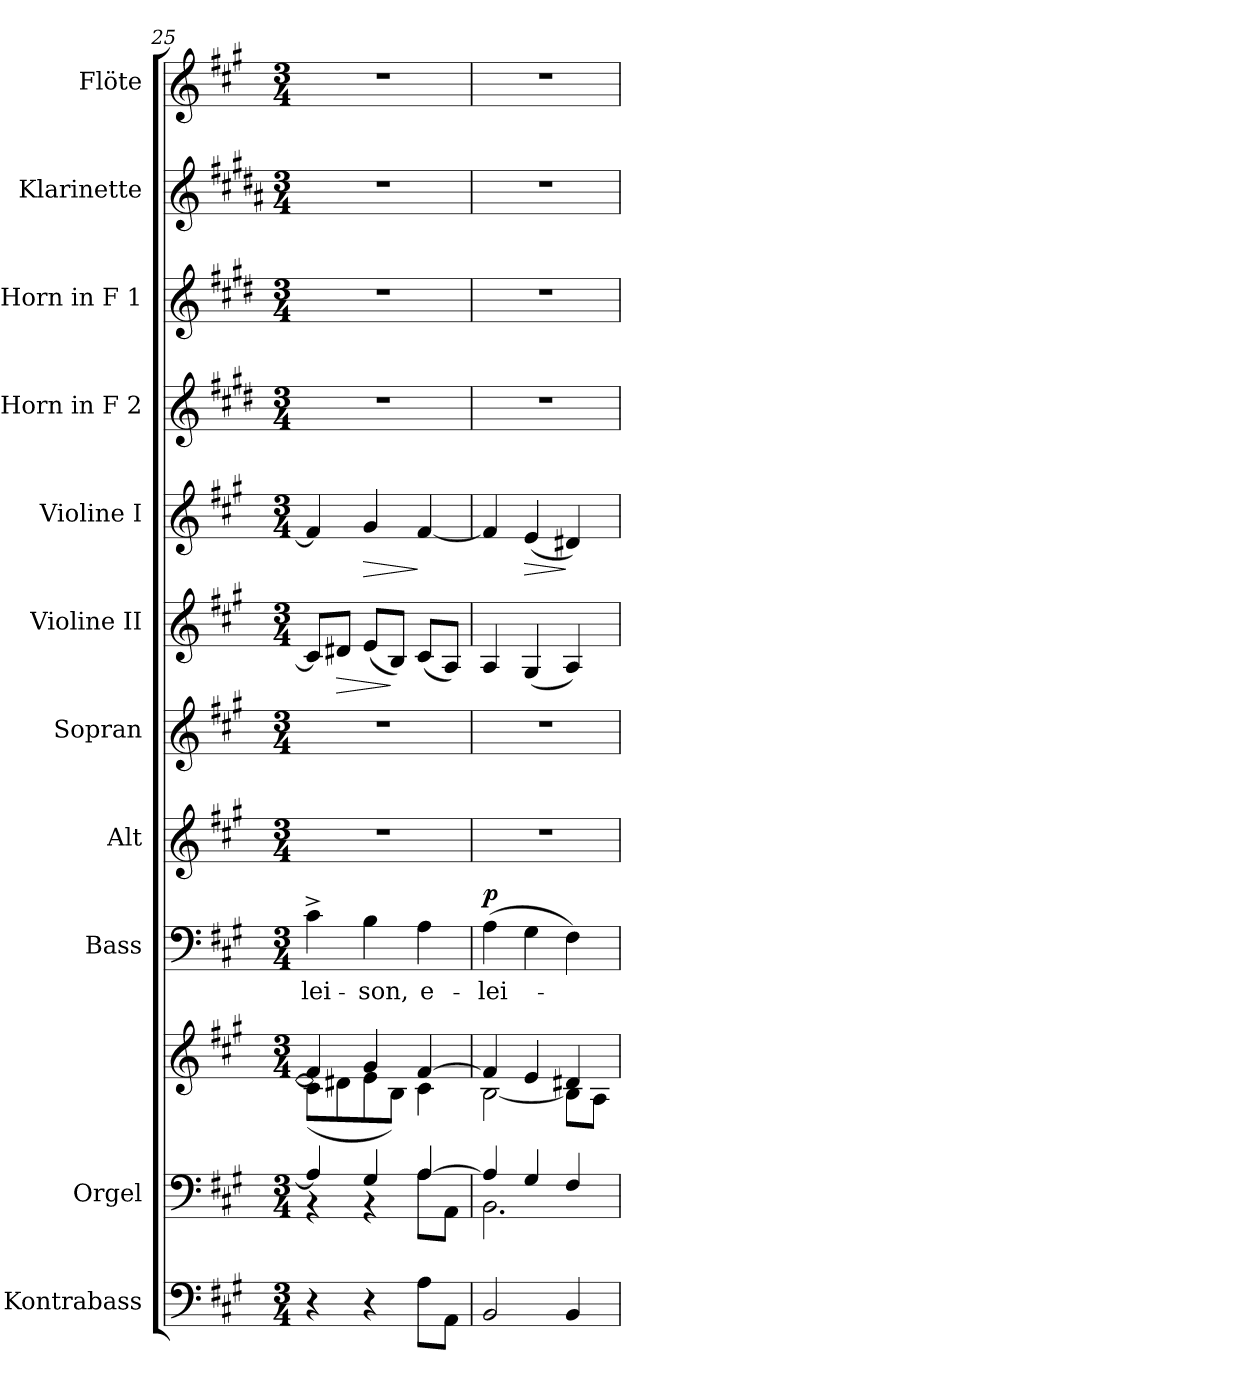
**kern	**kern	**kern	**kern	**text	**dynam	**kern	**kern	**kern	**dynam	**kern	**dynam	**kern	**kern	**kern	**kern
*part11	*part10	*part10	*part9	*part9	*part9	*part8	*part7	*part6	*part6	*part5	*part5	*part4	*part3	*part2	*part1
*staff12	*staff11	*staff10	*staff9	*staff9	*staff9	*staff8	*staff7	*staff6	*staff6	*staff5	*staff5	*staff4	*staff3	*staff2	*staff1
*I"Kontrabass	*I"Orgel	*	*I"Bass	*	*	*I"Alt	*I"Sopran	*I"Violine II	*	*I"Violine I	*	*I"Horn in F 2	*I"Horn in F 1	*I"Klarinette	*I"Flöte
*I'Kb.	*I'Org.	*	*I'B.	*	*	*I'A.	*I'S.	*I'Vl. II	*	*I'Vl. I	*	*	*	*I'Kl.	*I'Fl.
*clefF4	*clefF4	*clefG2	*clefF4	*	*	*clefG2	*clefG2	*clefG2	*	*clefG2	*	*clefG2	*clefG2	*clefG2	*clefG2
*ITrd7c12	*	*	*	*	*	*	*	*	*	*	*	*ITrd4c7	*ITrd4c7	*ITrd1c2	*
*k[f#c#g#]	*k[f#c#g#]	*k[f#c#g#]	*k[f#c#g#]	*	*	*k[f#c#g#]	*k[f#c#g#]	*k[f#c#g#]	*	*k[f#c#g#]	*	*k[f#c#g#]	*k[f#c#g#]	*k[f#c#g#]	*k[f#c#g#]
*A:	*A:	*A:	*A:	*	*	*A:	*A:	*A:	*	*A:	*	*A:	*A:	*A:	*A:
*M3/4	*M3/4	*M3/4	*M3/4	*	*	*M3/4	*M3/4	*M3/4	*	*M3/4	*	*M3/4	*M3/4	*M3/4	*M3/4
=25	=25	=25	=25	=25	=25	=25	=25	=25	=25	=25	=25	=25	=25	=25	=25
*	*^	*^	*	*	*	*	*	*	*	*	*	*	*	*	*
!	!	!	!	!	!	!LO:LY:b	!	!	!	!	!	!	!	!	!	!	!
4r	4A/]	4rAA	4f#/]	(<8c#\L]	4c#^>\	-lei-	.	2.r	2.r	8c#/L]	.	4f#/]	.	2.r	2.r	2.r	2.r
!	!	!	!	!	!	!	!	!	!	!	!LO:HP:b	!	!	!	!	!	!
.	.	.	.	8d#X\	.	.	.	.	.	8d#X/J	>	.	.	.	.	.	.
!	!	!	!	!	!	!LO:LY:b	!	!	!	!	!	!	!LO:HP:b	!	!	!	!
4r	4G#/	4rAA	4g#/	8e\	4B\	-son,	.	.	.	(<8e/L	.	4g#/	>	.	.	.	.
.	.	.	.	8B\J)	.	.	.	.	.	8B/J)	]	.	.	.	.	.	.
!	!	!	!	!	!	!LO:LY:b	!	!	!	!	!	!	!	!	!	!	!
8AA\L	[>4A/	8A\L	[>4f#/	4c#\	4A\	e-	.	.	.	(<8c#/L	.	[4f#/	]	.	.	.	.
8AAA\J	.	8AA\J	.	.	.	.	.	.	.	8A/J)	.	.	.	.	.	.	.
=26	=26	=26	=26	=26	=26	=26	=26	=26	=26	=26	=26	=26	=26	=26	=26	=26	=26
!	!	!	!	!	!	!LO:LY:b	!LO:DY:a	!	!	!	!	!	!	!	!	!	!
2BBB/	4A/]	2.BB\	4f#/]	[<2B\	(>4A\	-lei-	p	2.r	2.r	4A/	.	4f#/]	.	2.r	2.r	2.r	2.r
!	!	!	!	!	!	!	!	!	!	!	!	!	!LO:HP:b	!	!	!	!
.	4G#/	.	4e/	.	4G#\	.	.	.	.	(<4G#/	.	(<4e/	>	.	.	.	.
4BBB/	4F#/	.	4d#X/	8B\L]	4F#\)	.	.	.	.	4A/)	.	4d#X/)	]	.	.	.	.
.	.	.	.	8A\J	.	.	.	.	.	.	.	.	.	.	.	.	.
*	*v	*v	*	*	*	*	*	*	*	*	*	*	*	*	*	*	*
*	*	*v	*v	*	*	*	*	*	*	*	*	*	*	*	*	*
=	=	=	=	=	=	=	=	=	=	=	=	=	=	=	=
*-	*-	*-	*-	*-	*-	*-	*-	*-	*-	*-	*-	*-	*-	*-	*-
